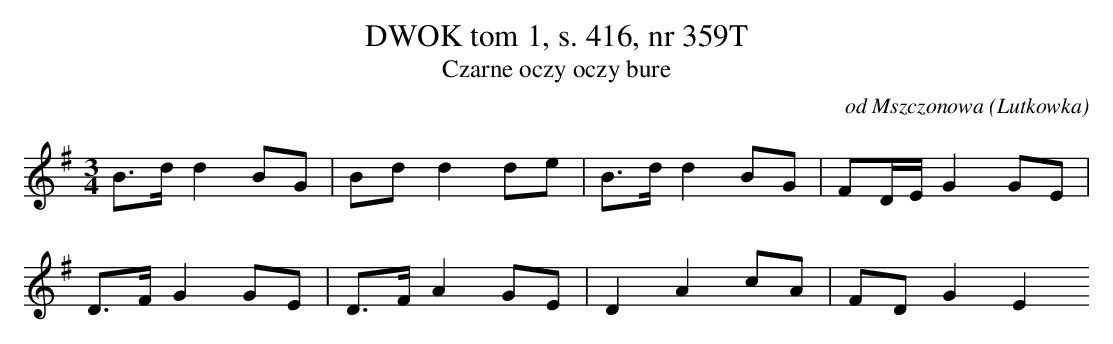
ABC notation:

X:1
T: DWOK tom 1, s. 416, nr 359T
T: Czarne oczy oczy bure
O: od Mszczonowa (Lutkowka)
M: 3/4
L: 1/16
K: G
B3dd4B2G2 | B2d2d4d2e2 | B3dd4B2G2 | F2DEG4G2E2 |
D3FG4G2E2 | D3FA4G2E2 | D4A4c2A2 | F2D2G4E4
